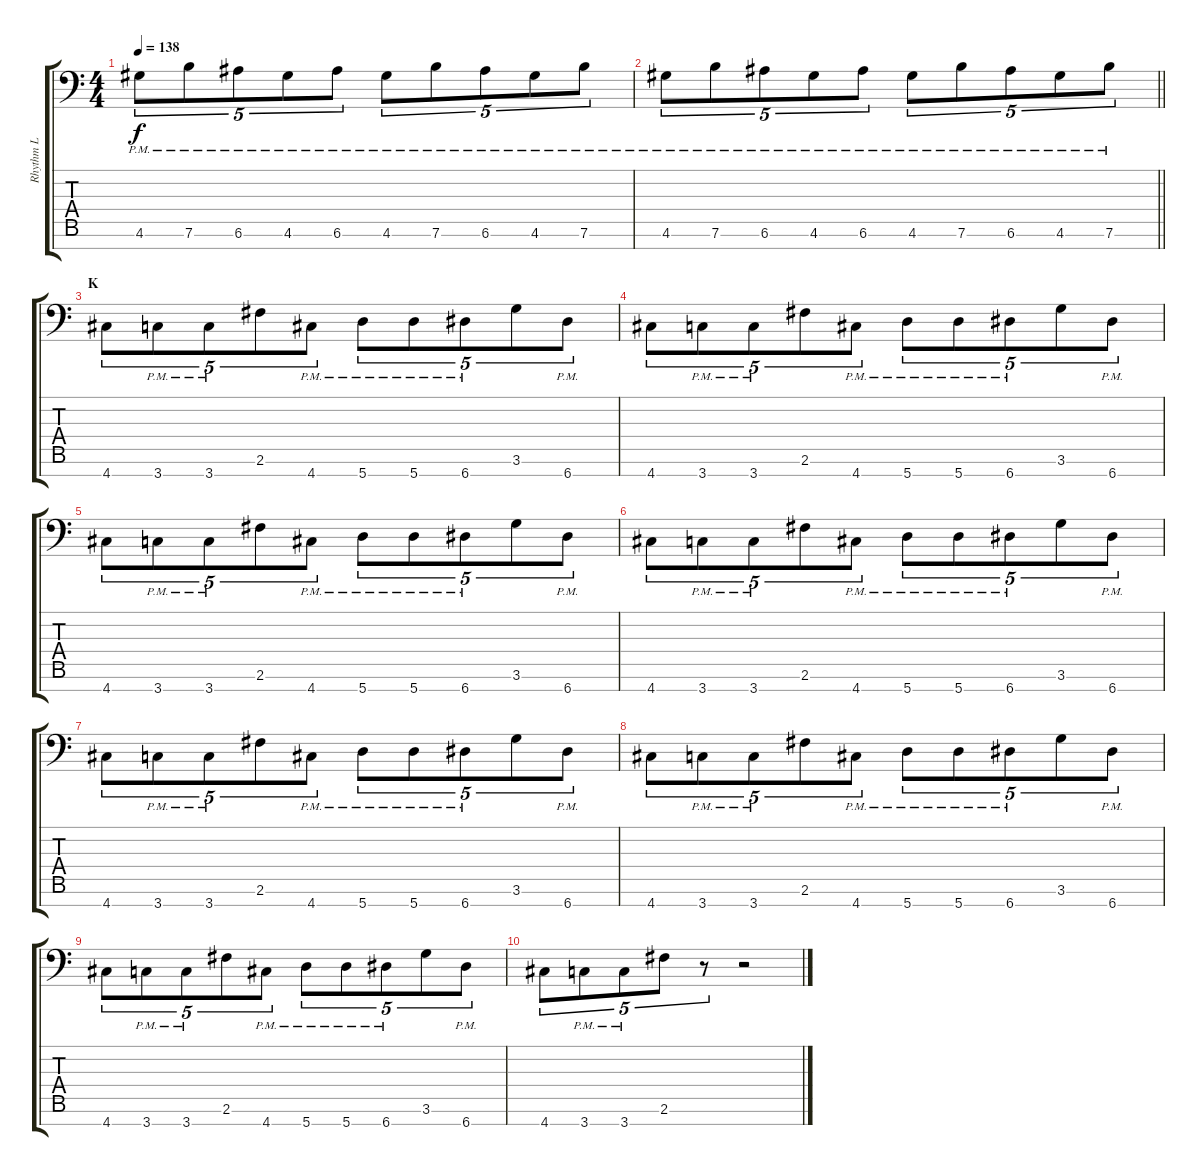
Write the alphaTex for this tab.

\track ("Rhythm L" "Rhythm L") {instrument distortionguitar}
\staff {score tabs}
\tuning (E4 B3 G3 D3 A2 E2 A1) {hide}
\ts (4 4)
\tempo 138
\clef f4
\ks c
4.6{pm}.8{tu (5 4) dy f} 7.6{pm}.8{tu (5 4)} 6.6{pm}.8{tu (5 4)} 4.6{pm}.8{tu (5 4)} 6.6{pm}.8{tu (5 4)} 4.6{pm}.8{tu (5 4)} 7.6{pm}.8{tu (5 4)} 6.6{pm}.8{tu (5 4)} 4.6{pm}.8{tu (5 4)} 7.6{pm}.8{tu (5 4)} |
\barLineRight lightlight
4.6{pm}.8{tu (5 4)} 7.6{pm}.8{tu (5 4)} 6.6{pm}.8{tu (5 4)} 4.6{pm}.8{tu (5 4)} 6.6{pm}.8{tu (5 4)} 4.6{pm}.8{tu (5 4)} 7.6{pm}.8{tu (5 4)} 6.6{pm}.8{tu (5 4)} 4.6{pm}.8{tu (5 4)} 7.6{pm}.8{tu (5 4)} |
\section ("" "K")
4.7.8{tu (5 4)} 3.7{pm}.8{tu (5 4)} 3.7{pm}.8{tu (5 4)} 2.6.8{tu (5 4)} 4.7{pm}.8{tu (5 4)} 5.7{pm}.8{tu (5 4)} 5.7{pm}.8{tu (5 4)} 6.7{pm}.8{tu (5 4)} 3.6.8{tu (5 4)} 6.7{pm}.8{tu (5 4)} |
4.7.8{tu (5 4)} 3.7{pm}.8{tu (5 4)} 3.7{pm}.8{tu (5 4)} 2.6.8{tu (5 4)} 4.7{pm}.8{tu (5 4)} 5.7{pm}.8{tu (5 4)} 5.7{pm}.8{tu (5 4)} 6.7{pm}.8{tu (5 4)} 3.6.8{tu (5 4)} 6.7{pm}.8{tu (5 4)} |
4.7.8{tu (5 4)} 3.7{pm}.8{tu (5 4)} 3.7{pm}.8{tu (5 4)} 2.6.8{tu (5 4)} 4.7{pm}.8{tu (5 4)} 5.7{pm}.8{tu (5 4)} 5.7{pm}.8{tu (5 4)} 6.7{pm}.8{tu (5 4)} 3.6.8{tu (5 4)} 6.7{pm}.8{tu (5 4)} |
4.7.8{tu (5 4)} 3.7{pm}.8{tu (5 4)} 3.7{pm}.8{tu (5 4)} 2.6.8{tu (5 4)} 4.7{pm}.8{tu (5 4)} 5.7{pm}.8{tu (5 4)} 5.7{pm}.8{tu (5 4)} 6.7{pm}.8{tu (5 4)} 3.6.8{tu (5 4)} 6.7{pm}.8{tu (5 4)} |
4.7.8{tu (5 4)} 3.7{pm}.8{tu (5 4)} 3.7{pm}.8{tu (5 4)} 2.6.8{tu (5 4)} 4.7{pm}.8{tu (5 4)} 5.7{pm}.8{tu (5 4)} 5.7{pm}.8{tu (5 4)} 6.7{pm}.8{tu (5 4)} 3.6.8{tu (5 4)} 6.7{pm}.8{tu (5 4)} |
4.7.8{tu (5 4)} 3.7{pm}.8{tu (5 4)} 3.7{pm}.8{tu (5 4)} 2.6.8{tu (5 4)} 4.7{pm}.8{tu (5 4)} 5.7{pm}.8{tu (5 4)} 5.7{pm}.8{tu (5 4)} 6.7{pm}.8{tu (5 4)} 3.6.8{tu (5 4)} 6.7{pm}.8{tu (5 4)} |
4.7.8{tu (5 4)} 3.7{pm}.8{tu (5 4)} 3.7{pm}.8{tu (5 4)} 2.6.8{tu (5 4)} 4.7{pm}.8{tu (5 4)} 5.7{pm}.8{tu (5 4)} 5.7{pm}.8{tu (5 4)} 6.7{pm}.8{tu (5 4)} 3.6.8{tu (5 4)} 6.7{pm}.8{tu (5 4)} |
4.7.8{tu (5 4)} 3.7{pm}.8{tu (5 4)} 3.7{pm}.8{tu (5 4)} 2.6.8{tu (5 4)} r.8{tu (5 4)} r.2
